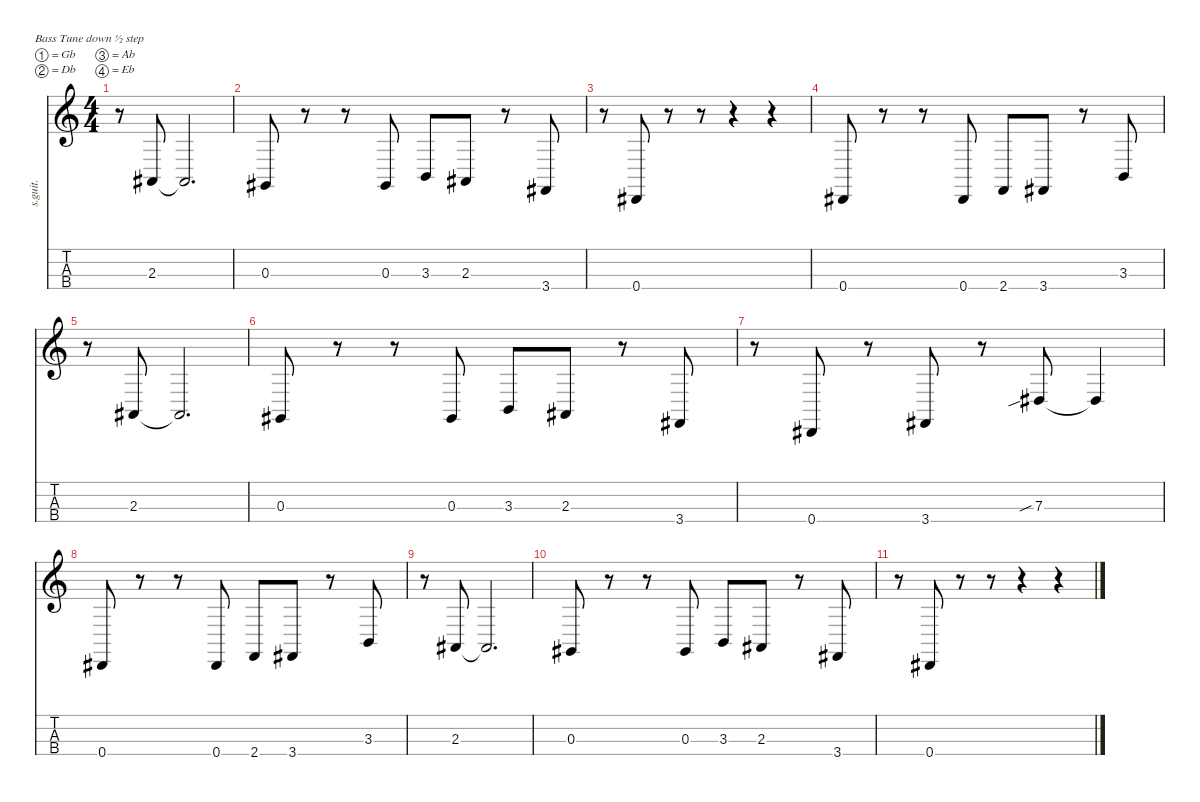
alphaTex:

\defaultSystemsLayout 4
\hideDynamics
\bracketExtendMode nobrackets
\track ("Bass (Murdoc Faust Niccals)" "s.guit.") {instrument electricbassfinger}
\staff {score tabs}
\tuning (Gb2 Db2 Ab1 Eb1)
\ts (4 4)
\tempo (139 hide)
\clef g2
\ks c
r.8{dy f} 2.3{acc #}.8{lyrics (0 "") lyrics (1 "") lyrics (2 "") lyrics (3 "") lyrics (4 "")} 2.3{t acc #}.2{d lyrics (0 "") lyrics (1 "") lyrics (2 "") lyrics (3 "") lyrics (4 "")} |
0.3{acc #}.8{lyrics (0 "") lyrics (1 "") lyrics (2 "") lyrics (3 "") lyrics (4 "")} r.8 r.8 0.3{acc #}.8{lyrics (0 "") lyrics (1 "") lyrics (2 "") lyrics (3 "") lyrics (4 "")} 3.3.8{lyrics (0 "") lyrics (1 "") lyrics (2 "") lyrics (3 "") lyrics (4 "")} 2.3{acc #}.8{lyrics (0 "") lyrics (1 "") lyrics (2 "") lyrics (3 "") lyrics (4 "")} r.8 3.4{acc #}.8{lyrics (0 "") lyrics (1 "") lyrics (2 "") lyrics (3 "") lyrics (4 "")} |
r.8 0.4{acc #}.8{lyrics (0 "") lyrics (1 "") lyrics (2 "") lyrics (3 "") lyrics (4 "")} r.8 r.8 r.4 r.4 |
0.4{acc #}.8{lyrics (0 "") lyrics (1 "") lyrics (2 "") lyrics (3 "") lyrics (4 "")} r.8 r.8 0.4{acc #}.8{lyrics (0 "") lyrics (1 "") lyrics (2 "") lyrics (3 "") lyrics (4 "")} 2.4.8{lyrics (0 "") lyrics (1 "") lyrics (2 "") lyrics (3 "") lyrics (4 "")} 3.4{acc #}.8{lyrics (0 "") lyrics (1 "") lyrics (2 "") lyrics (3 "") lyrics (4 "")} r.8 3.3.8{lyrics (0 "") lyrics (1 "") lyrics (2 "") lyrics (3 "") lyrics (4 "")} |
r.8 2.3{acc #}.8{lyrics (0 "") lyrics (1 "") lyrics (2 "") lyrics (3 "") lyrics (4 "")} 2.3{t acc #}.2{d lyrics (0 "") lyrics (1 "") lyrics (2 "") lyrics (3 "") lyrics (4 "")} |
0.3{acc #}.8{lyrics (0 "") lyrics (1 "") lyrics (2 "") lyrics (3 "") lyrics (4 "")} r.8 r.8 0.3{acc #}.8{lyrics (0 "") lyrics (1 "") lyrics (2 "") lyrics (3 "") lyrics (4 "")} 3.3.8{lyrics (0 "") lyrics (1 "") lyrics (2 "") lyrics (3 "") lyrics (4 "")} 2.3{acc #}.8{lyrics (0 "") lyrics (1 "") lyrics (2 "") lyrics (3 "") lyrics (4 "")} r.8 3.4{acc #}.8{lyrics (0 "") lyrics (1 "") lyrics (2 "") lyrics (3 "") lyrics (4 "")} |
r.8 0.4{acc #}.8{lyrics (0 "") lyrics (1 "") lyrics (2 "") lyrics (3 "") lyrics (4 "")} r.8 3.4{acc #}.8{lyrics (0 "") lyrics (1 "") lyrics (2 "") lyrics (3 "") lyrics (4 "")} r.8 7.3{sib acc #}.8{lyrics (0 "") lyrics (1 "") lyrics (2 "") lyrics (3 "") lyrics (4 "")} 7.3{t acc #}.4{lyrics (0 "") lyrics (1 "") lyrics (2 "") lyrics (3 "") lyrics (4 "")} |
0.4{acc #}.8{lyrics (0 "") lyrics (1 "") lyrics (2 "") lyrics (3 "") lyrics (4 "")} r.8 r.8 0.4{acc #}.8{lyrics (0 "") lyrics (1 "") lyrics (2 "") lyrics (3 "") lyrics (4 "")} 2.4.8{lyrics (0 "") lyrics (1 "") lyrics (2 "") lyrics (3 "") lyrics (4 "")} 3.4{acc #}.8{lyrics (0 "") lyrics (1 "") lyrics (2 "") lyrics (3 "") lyrics (4 "")} r.8 3.3.8{lyrics (0 "") lyrics (1 "") lyrics (2 "") lyrics (3 "") lyrics (4 "")} |
r.8 2.3{acc #}.8{lyrics (0 "") lyrics (1 "") lyrics (2 "") lyrics (3 "") lyrics (4 "")} 2.3{t acc #}.2{d lyrics (0 "") lyrics (1 "") lyrics (2 "") lyrics (3 "") lyrics (4 "")} |
0.3{acc #}.8{lyrics (0 "") lyrics (1 "") lyrics (2 "") lyrics (3 "") lyrics (4 "")} r.8 r.8 0.3{acc #}.8{lyrics (0 "") lyrics (1 "") lyrics (2 "") lyrics (3 "") lyrics (4 "")} 3.3.8{lyrics (0 "") lyrics (1 "") lyrics (2 "") lyrics (3 "") lyrics (4 "")} 2.3{acc #}.8{lyrics (0 "") lyrics (1 "") lyrics (2 "") lyrics (3 "") lyrics (4 "")} r.8 3.4{acc #}.8{lyrics (0 "") lyrics (1 "") lyrics (2 "") lyrics (3 "") lyrics (4 "")} |
r.8 0.4{acc #}.8{lyrics (0 "") lyrics (1 "") lyrics (2 "") lyrics (3 "") lyrics (4 "")} r.8 r.8 r.4 r.4
